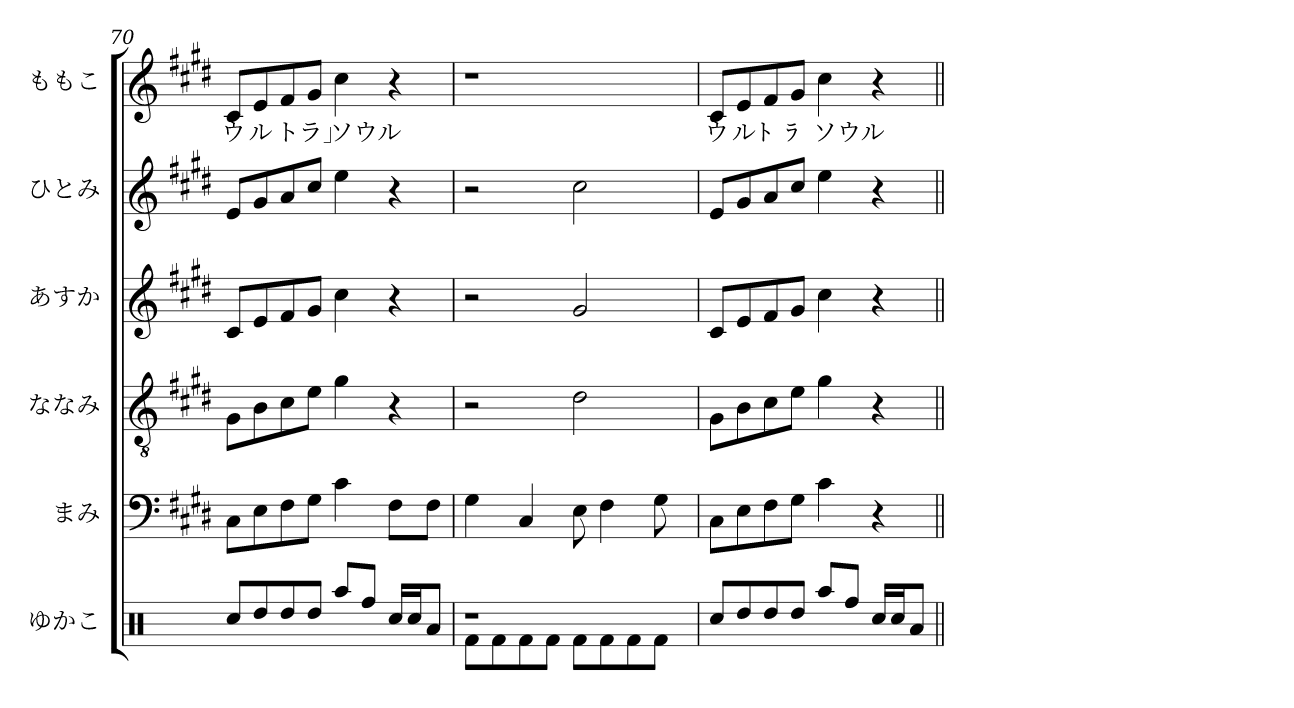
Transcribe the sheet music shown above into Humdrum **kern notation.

**kern	**kern	**kern	**kern	**kern	**kern	**text
*part6	*part5	*part4	*part3	*part2	*part1	*part1
*staff6	*staff5	*staff4	*staff3	*staff2	*staff1	*staff1
*I"ゆかこ	*I"まみ	*I"ななみ	*I"あすか	*I"ひとみ	*I"ももこ	*
!!LO:LB:g=z
*clefX	*clefF4	*clefGv2	*clefG2	*clefG2	*clefG2	*
*k[]	*k[f#c#g#d#]	*k[f#c#g#d#]	*k[f#c#g#d#]	*k[f#c#g#d#]	*k[f#c#g#d#]	*
=70	=70	=70	=70	=70	=70	=70
8Rcc/L	8C#\L	8G#\L	8c#/L	8e/L	8c#/L	ウ
8Rdd/	8E\	8B\	8e/	8g#/	8e/	ル
8Rdd/	8F#\	8c#\	8f#/	8a/	8f#/	ト
8Rdd/J	8G#\J	8e\J	8g#/J	8cc#/J	8g#/J	ラ」
8Raa/L	4c#\	4g#\	4cc#\	4ee\	4cc#\	ソウル
8Rff/J	.	.	.	.	.	.
16Rcc/LL	8F#\L	4r	4r	4r	4r	.
16Rcc/J	.	.	.	.	.	.
8Ra/J	8F#\J	.	.	.	.	.
=71	=71	=71	=71	=71	=71	=71
*^	*	*	*	*	*	*
1r	8Rf\L	4G#\	2r	2r	2r	1r	.
.	8Rf\	.	.	.	.	.	.
.	8Rf\	4C#/	.	.	.	.	.
.	8Rf\J	.	.	.	.	.	.
.	8Rf\L	8E\	2d#\	2g#/	2cc#\	.	.
.	8Rf\	4F#\	.	.	.	.	.
.	8Rf\	.	.	.	.	.	.
.	8Rf\J	8G#\	.	.	.	.	.
*v	*v	*	*	*	*	*	*
=72	=72	=72	=72	=72	=72	=72
8Rcc/L	8C#\L	8G#\L	8c#/L	8e/L	8c#/L	ウ
8Rdd/	8E\	8B\	8e/	8g#/	8e/	ル
8Rdd/	8F#\	8c#\	8f#/	8a/	8f#/	ﾄ
8Rdd/J	8G#\J	8e\J	8g#/J	8cc#/J	8g#/J	ﾗ
8Raa/L	4c#\	4g#\	4cc#\	4ee\	4cc#\	ソウル
8Rff/J	.	.	.	.	.	.
16Rcc/LL	4r	4r	4r	4r	4r	.
16Rcc/J	.	.	.	.	.	.
8Ra/J	.	.	.	.	.	.
=||	=||	=||	=||	=||	=||	=||
*-	*-	*-	*-	*-	*-	*-
